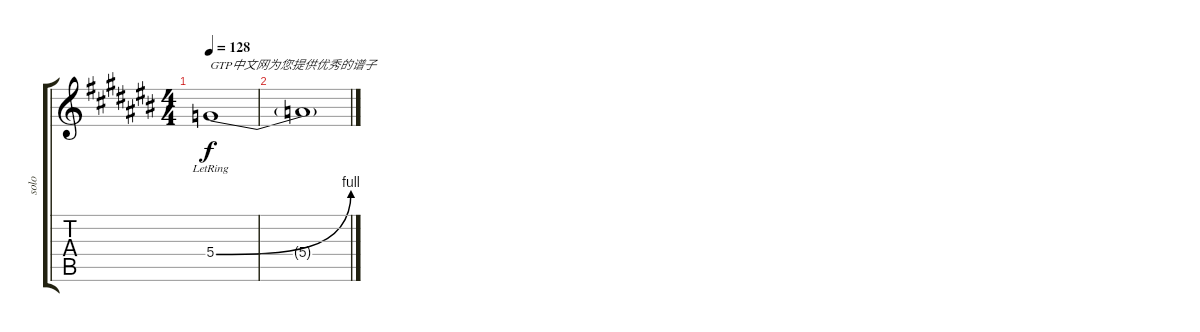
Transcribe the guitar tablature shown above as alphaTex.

\track ("solo" "solo") {instrument acousticguitarsteel}
\staff {score tabs}
\tuning (E4 B3 G3 D3 A2 E2) {hide}
\ts (4 4)
\tempo 128
\clef g2
\ks c#
5.4{be (bend 0 0 60 4) lr}.1{txt "GTP中文网为您提供优秀的谱子" dy f} |
5.4{t}.1
